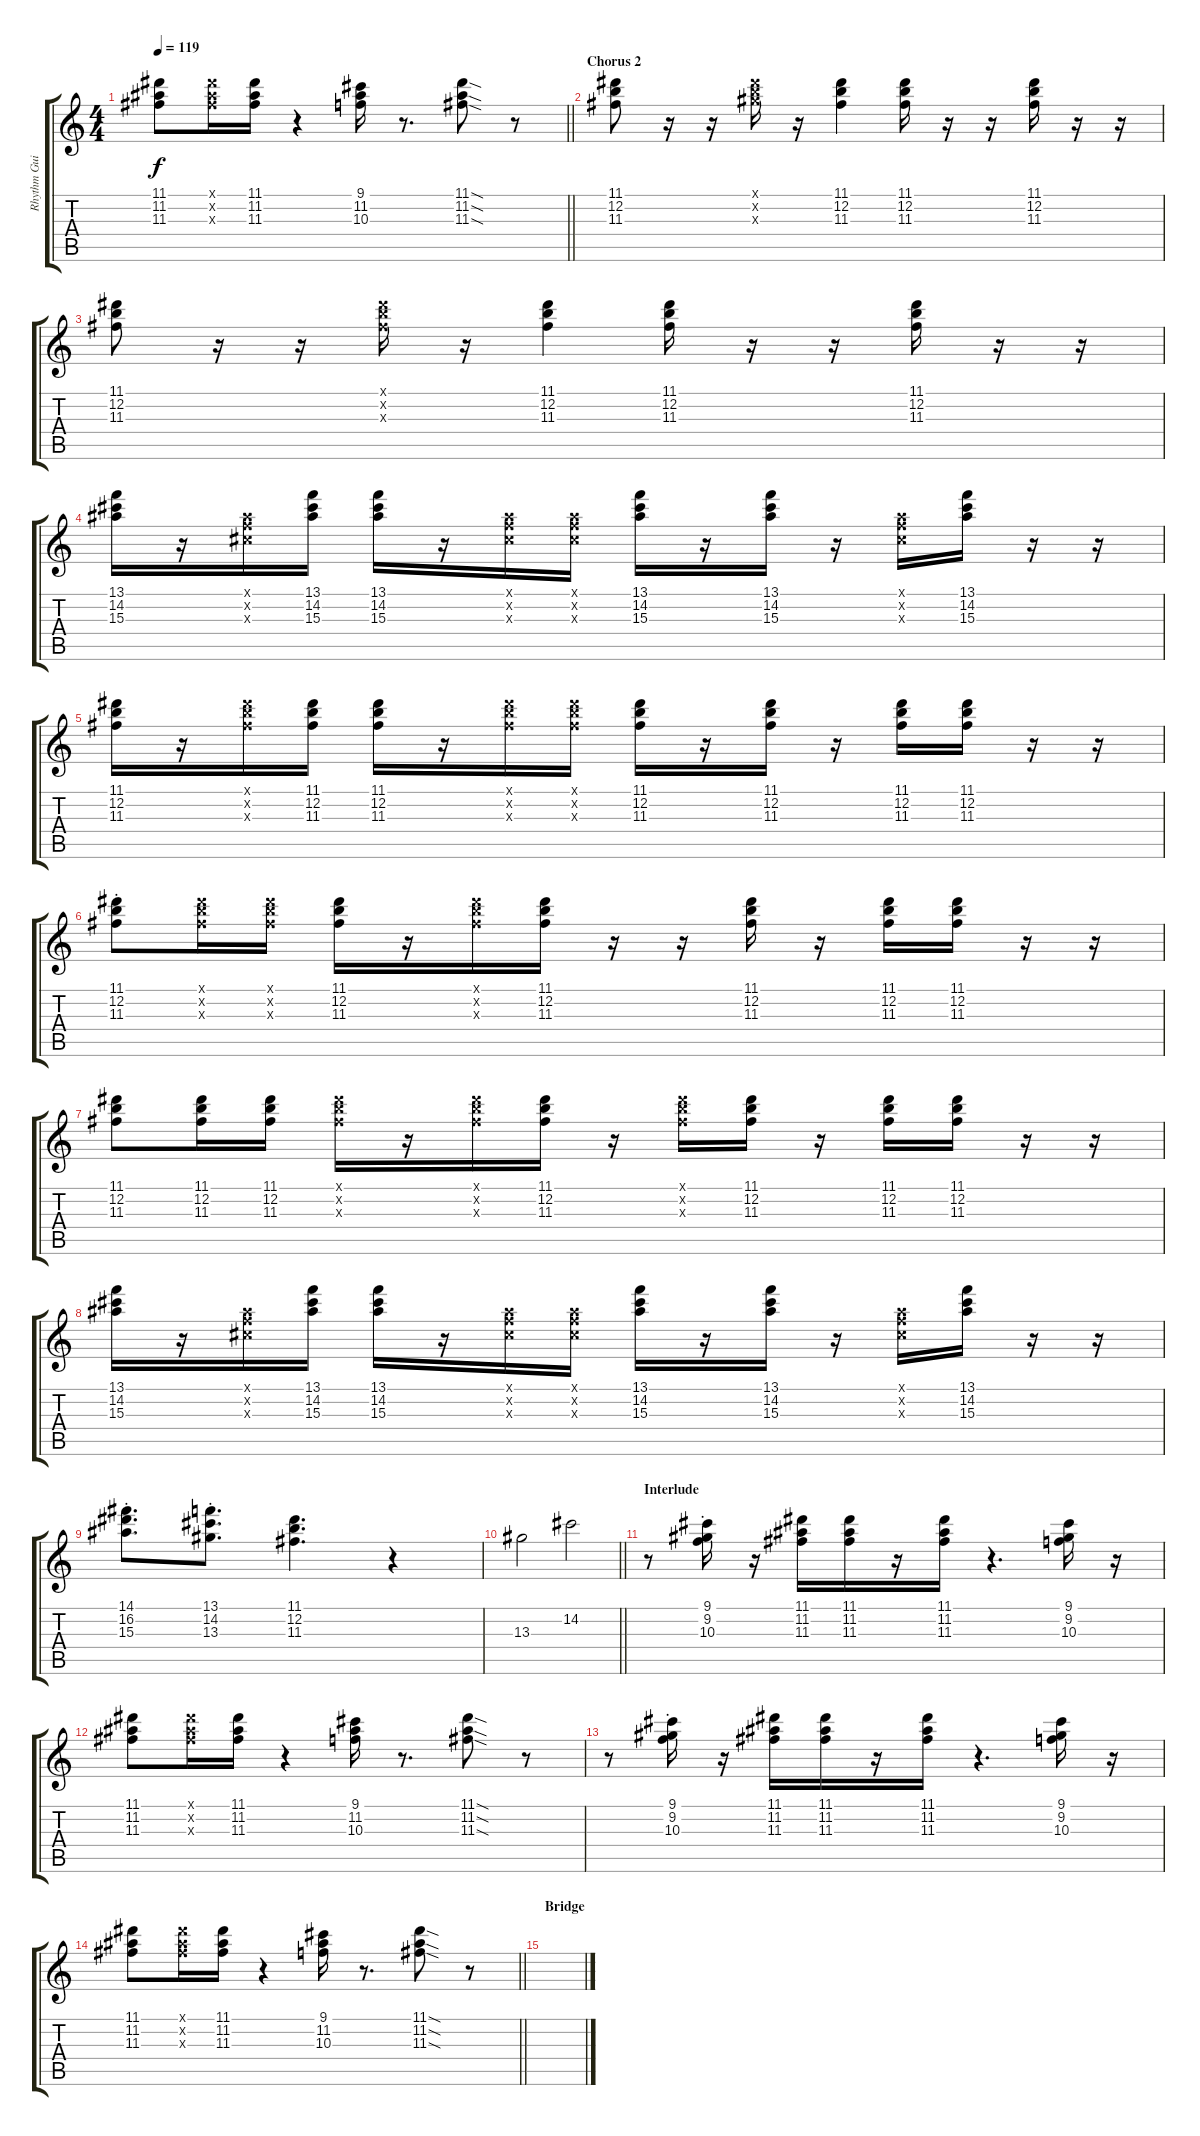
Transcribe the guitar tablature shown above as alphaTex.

\track ("Rhythm Guitar" "Rhythm Gui") {instrument acousticguitarsteel}
\staff {score tabs}
\tuning (E4 B3 G3 D3 A2 E2) {hide}
\ts (4 4)
\tempo 119
\clef g2
\barLineRight lightlight
\ks c
(11.1 11.2 11.3).8{dy f} (11.1{x} 11.2{x} 11.3{x}).16 (11.1 11.2 11.3).16 r.4 (9.1 11.2 10.3).16 r.8{d} (11.1{sod} 11.2{sod} 11.3{sod}).8 r.8 |
\section ("" "Chorus 2")
(11.1 12.2 11.3).8 r.16 r.16 (11.1{x} 12.2{x} 13.3{x}).16 r.16 (11.1 12.2 11.3).4 (11.1 12.2 11.3).16 r.16 r.16 (11.1 12.2 11.3).16 r.16 r.16 |
(11.1 12.2 11.3).8 r.16 r.16 (11.1{x} 12.2{x} 11.3{x}).16 r.16 (11.1 12.2 11.3).4 (11.1 12.2 11.3).16 r.16 r.16 (11.1 12.2 11.3).16 r.16 r.16 |
(13.1 14.2 15.3).16 r.16 (6.1{x} 6.2{x} 6.3{x}).16 (13.1 14.2 15.3).16 (13.1 14.2 15.3).16 r.16 (6.1{x} 6.2{x} 6.3{x}).16 (6.1{x} 6.2{x} 6.3{x}).16 (13.1 14.2 15.3).16 r.16 (13.1 14.2 15.3).16 r.16 (6.1{x} 6.2{x} 6.3{x}).16 (13.1 14.2 15.3).16 r.16 r.16 |
(11.1 12.2 11.3).16 r.16 (11.1{x} 12.2{x} 11.3{x}).16 (11.1 12.2 11.3).16 (11.1 12.2 11.3).16 r.16 (11.1{x} 12.2{x} 11.3{x}).16 (11.1{x} 12.2{x} 11.3{x}).16 (11.1 12.2 11.3).16 r.16 (11.1 12.2 11.3).16 r.16 (11.1 12.2 11.3).16 (11.1 12.2 11.3).16 r.16 r.16 |
(11.1{st} 12.2{st} 11.3{st}).8 (11.1{x} 12.2{x} 11.3{x}).16 (11.1{x} 12.2{x} 11.3{x}).16 (11.1 12.2 11.3).16 r.16 (11.1{x} 12.2{x} 11.3{x}).16 (11.1 12.2 11.3).16 r.16 r.16 (11.1 12.2 11.3).16 r.16 (11.1 12.2 11.3).16 (11.1 12.2 11.3).16 r.16 r.16 |
(11.1 12.2 11.3).8 (11.1 12.2 11.3).16 (11.1 12.2 11.3).16 (11.1{x} 12.2{x} 11.3{x}).16 r.16 (11.1{x} 12.2{x} 11.3{x}).16 (11.1 12.2 11.3).16 r.16 (11.1{x} 12.2{x} 11.3{x}).16 (11.1 12.2 11.3).16 r.16 (11.1 12.2 11.3).16 (11.1 12.2 11.3).16 r.16 r.16 |
(13.1 14.2 15.3).16 r.16 (6.1{x} 6.2{x} 6.3{x}).16 (13.1 14.2 15.3).16 (13.1 14.2 15.3).16 r.16 (6.1{x} 6.2{x} 6.3{x}).16 (6.1{x} 6.2{x} 6.3{x}).16 (13.1 14.2 15.3).16 r.16 (13.1 14.2 15.3).16 r.16 (6.1{x} 6.2{x} 6.3{x}).16 (13.1 14.2 15.3).16 r.16 r.16 |
(14.1{st} 16.2{st} 15.3{st}).8{d} (13.1{st} 14.2{st} 13.3{st}).8{d} (11.1 12.2 11.3).4{d} r.4 |
\barLineRight lightlight
13.3.2 14.2.2 |
\section ("" "Interlude")
r.8 (9.1{st} 9.2{st} 10.3{st}).16 r.16 (11.1 11.2 11.3).16 (11.1 11.2 11.3).16 r.16 (11.1 11.2 11.3).16 r.4{d} (9.1 9.2 10.3).16 r.16 |
(11.1 11.2 11.3).8 (11.1{x} 11.2{x} 11.3{x}).16 (11.1 11.2 11.3).16 r.4 (9.1 11.2 10.3).16 r.8{d} (11.1{sod} 11.2{sod} 11.3{sod}).8 r.8 |
r.8 (9.1{st} 9.2{st} 10.3{st}).16 r.16 (11.1 11.2 11.3).16 (11.1 11.2 11.3).16 r.16 (11.1 11.2 11.3).16 r.4{d} (9.1 9.2 10.3).16 r.16 |
\barLineRight lightlight
(11.1 11.2 11.3).8 (11.1{x} 11.2{x} 11.3{x}).16 (11.1 11.2 11.3).16 r.4 (9.1 11.2 10.3).16 r.8{d} (11.1{sod} 11.2{sod} 11.3{sod}).8 r.8 |
\section ("" "Bridge")
